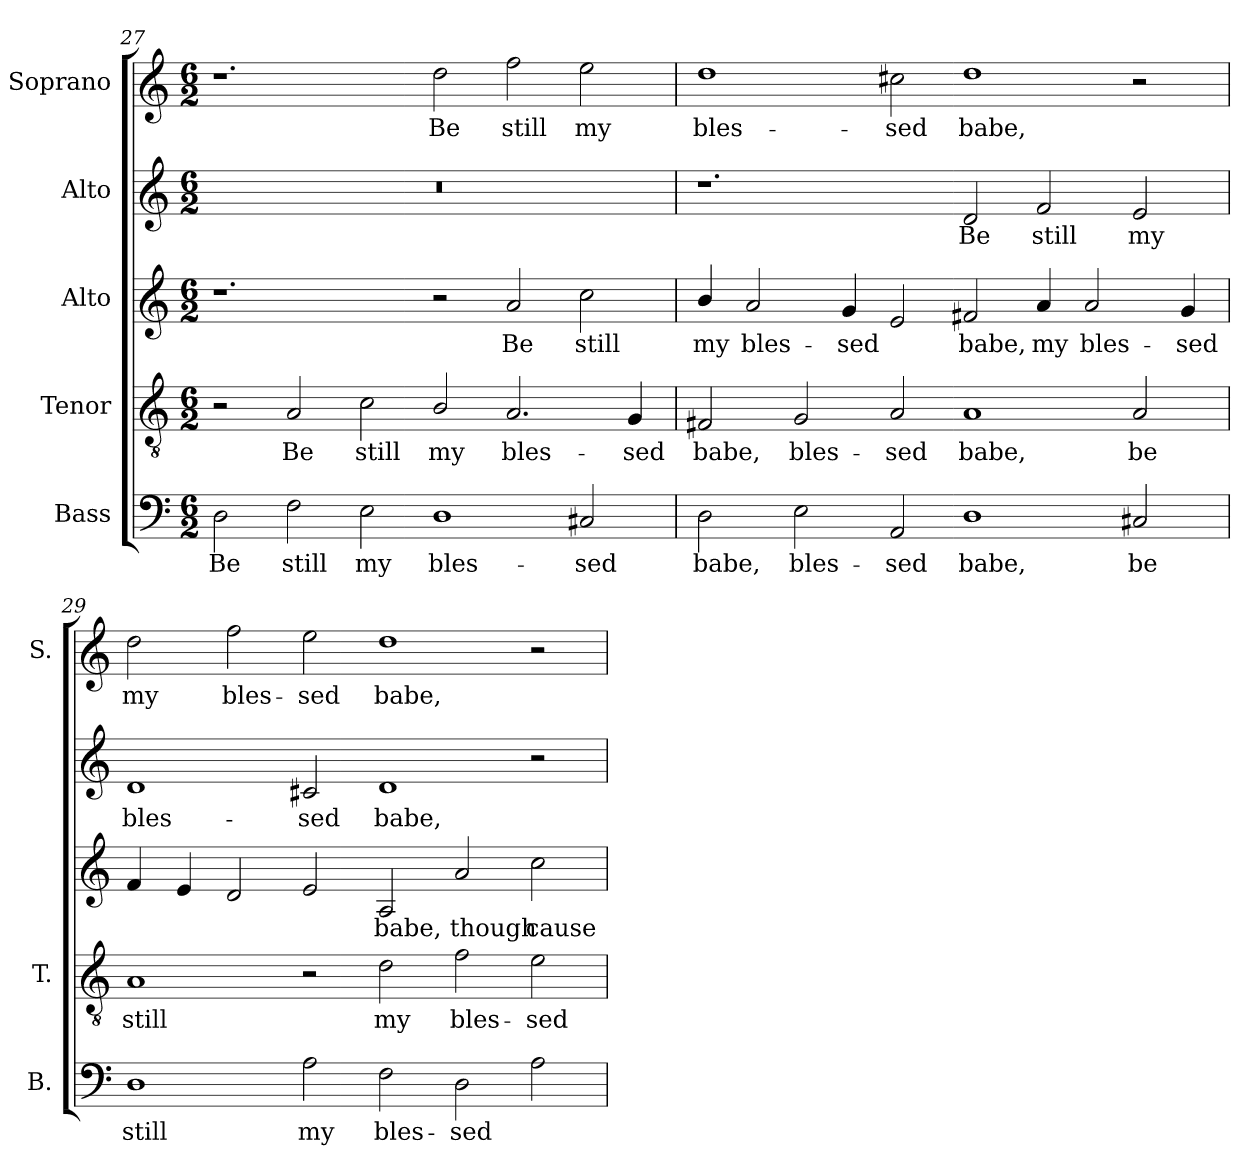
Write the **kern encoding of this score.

**kern	**text	**kern	**text	**kern	**text	**kern	**text	**kern	**text
*part5	*part5	*part4	*part4	*part3	*part3	*part2	*part2	*part1	*part1
*staff5	*staff5	*staff4	*staff4	*staff3	*staff3	*staff2	*staff2	*staff1	*staff1
*I"Bass	*	*I"Tenor	*	*I"Alto	*	*I"Alto	*	*I"Soprano	*
*I'B.	*	*I'T.	*	*	*	*	*	*I'S.	*
!!LO:PB:g=z
*clefF4	*	*clefGv2	*	*clefG2	*	*clefG2	*	*clefG2	*
*	*	*ITrd7c12	*	*	*	*	*	*	*
*k[]	*	*k[]	*	*k[]	*	*k[]	*	*k[]	*
*C:	*	*C:	*	*C:	*	*C:	*	*C:	*
*M6/2	*	*M6/2	*	*M6/2	*	*M6/2	*	*M6/2	*
=27	=27	=27	=27	=27	=27	=27	=27	=27	=27
!	!LO:LY:b:color=#000000	!	!	!	!	!LO:N:vis=1	!	!	!
2Di\	Be	2r	.	1.r	.	0.r	.	1.r	.
!	!LO:LY:b:color=#000000	!	!	!	!	!	!	!	!
!	!	!	!LO:LY:b:color=#000000	!	!	!	!	!	!
2Fi\	still	2AAi/	Be	.	.	.	.	.	.
!	!LO:LY:b:color=#000000	!	!	!	!	!	!	!	!
!	!	!	!LO:LY:b:color=#000000	!	!	!	!	!	!
2Ei\	my	2Ci\	still	.	.	.	.	.	.
!	!LO:LY:b:color=#000000	!	!	!	!	!	!	!	!
!	!	!	!LO:LY:b:color=#000000	!	!	!	!	!	!
!	!	!	!	!	!	!	!	!	!LO:LY:b:color=#000000
1Di	bles-	2BBi/	my	2r	.	.	.	2ddi\	Be
!	!	!	!LO:LY:b:color=#000000	!	!	!	!	!	!
!	!	!	!	!	!LO:LY:b:color=#000000	!	!	!	!
!	!	!	!	!	!	!	!	!	!LO:LY:b:color=#000000
.	.	2.AAi/	bles-	2ai/	Be	.	.	2ffi\	still
!	!LO:LY:b:color=#000000	!	!	!	!	!	!	!	!
!	!	!	!	!	!LO:LY:b:color=#000000	!	!	!	!
!	!	!	!	!	!	!	!	!	!LO:LY:b:color=#000000
2C#Xi/	-sed	.	.	2cci\	still	.	.	2eei\	my
!	!	!	!LO:LY:b:color=#000000	!	!	!	!	!	!
.	.	4GGi/	-sed	.	.	.	.	.	.
=28	=28	=28	=28	=28	=28	=28	=28	=28	=28
!	!LO:LY:b:color=#000000	!	!	!	!	!	!	!	!
!	!	!	!LO:LY:b:color=#000000	!	!	!	!	!	!
!	!	!	!	!	!LO:LY:b:color=#000000	!	!	!	!
!	!	!	!	!	!	!	!	!	!LO:LY:b:color=#000000
2Di\	babe,	2FF#Xi/	babe,	4bi/	my	1.r	.	1ddi	bles-
!	!	!	!	!	!LO:LY:b:color=#000000	!	!	!	!
.	.	.	.	2ai/	bles-	.	.	.	.
!	!LO:LY:b:color=#000000	!	!	!	!	!	!	!	!
!	!	!	!LO:LY:b:color=#000000	!	!	!	!	!	!
2Ei\	bles-	2GGi/	bles-	.	.	.	.	.	.
!	!	!	!	!	!LO:LY:b:color=#000000	!	!	!	!
.	.	.	.	4gi/	-sed	.	.	.	.
!	!LO:LY:b:color=#000000	!	!	!	!	!	!	!	!
!	!	!	!LO:LY:b:color=#000000	!	!	!	!	!	!
!	!	!	!	!	!	!	!	!	!LO:LY:b:color=#000000
2AAi/	-sed	2AAi/	-sed	2ei/	.	.	.	2cc#Xi\	-sed
!	!LO:LY:b:color=#000000	!	!	!	!	!	!	!	!
!	!	!	!LO:LY:b:color=#000000	!	!	!	!	!	!
!	!	!	!	!	!LO:LY:b:color=#000000	!	!	!	!
!	!	!	!	!	!	!	!LO:LY:b:color=#000000	!	!
!	!	!	!	!	!	!	!	!	!LO:LY:b:color=#000000
1Di	babe,	1AAi	babe,	2f#Xi/	babe,	2di/	Be	1ddi	babe,
!	!	!	!	!	!LO:LY:b:color=#000000	!	!	!	!
!	!	!	!	!	!	!	!LO:LY:b:color=#000000	!	!
.	.	.	.	4ai/	my	2fi/	still	.	.
!	!	!	!	!	!LO:LY:b:color=#000000	!	!	!	!
.	.	.	.	2ai/	bles-	.	.	.	.
!	!LO:LY:b:color=#000000	!	!	!	!	!	!	!	!
!	!	!	!LO:LY:b:color=#000000	!	!	!	!	!	!
!	!	!	!	!	!	!	!LO:LY:b:color=#000000	!	!
2C#Xi/	be	2AAi/	be	.	.	2ei/	my	2r	.
!	!	!	!	!	!LO:LY:b:color=#000000	!	!	!	!
.	.	.	.	4gi/	-sed	.	.	.	.
=29	=29	=29	=29	=29	=29	=29	=29	=29	=29
!	!LO:LY:b:color=#000000	!	!	!	!	!	!	!	!
!	!	!	!LO:LY:b:color=#000000	!	!	!	!	!	!
!	!	!	!	!	!	!	!LO:LY:b:color=#000000	!	!
!	!	!	!	!	!	!	!	!	!LO:LY:b:color=#000000
1Di	still	1AAi	still	4fi/	.	1di	bles-	2ddi\	my
.	.	.	.	4ei/	.	.	.	.	.
!	!	!	!	!	!	!	!	!	!LO:LY:b:color=#000000
.	.	.	.	2di/	.	.	.	2ffi\	bles-
!	!LO:LY:b:color=#000000	!	!	!	!	!	!	!	!
!	!	!	!	!	!	!	!LO:LY:b:color=#000000	!	!
!	!	!	!	!	!	!	!	!	!LO:LY:b:color=#000000
2Ai\	my	2r	.	2ei/	.	2c#Xi/	-sed	2eei\	-sed
!	!LO:LY:b:color=#000000	!	!	!	!	!	!	!	!
!	!	!	!LO:LY:b:color=#000000	!	!	!	!	!	!
!	!	!	!	!	!LO:LY:b:color=#000000	!	!	!	!
!	!	!	!	!	!	!	!LO:LY:b:color=#000000	!	!
!	!	!	!	!	!	!	!	!	!LO:LY:b:color=#000000
2Fi\	bles-	2Di\	my	2Ai/	babe,	1di	babe,	1ddi	babe,
!	!LO:LY:b:color=#000000	!	!	!	!	!	!	!	!
!	!	!	!LO:LY:b:color=#000000	!	!	!	!	!	!
!	!	!	!	!	!LO:LY:b:color=#000000	!	!	!	!
2Di\	-sed	2Fi\	bles-	2ai/	though	.	.	.	.
!	!	!	!LO:LY:b:color=#000000	!	!	!	!	!	!
!	!	!	!	!	!LO:LY:b:color=#000000	!	!	!	!
2Ai\	.	2Ei\	-sed	2cci\	cause	2r	.	2r	.
=	=	=	=	=	=	=	=	=	=
*-	*-	*-	*-	*-	*-	*-	*-	*-	*-
